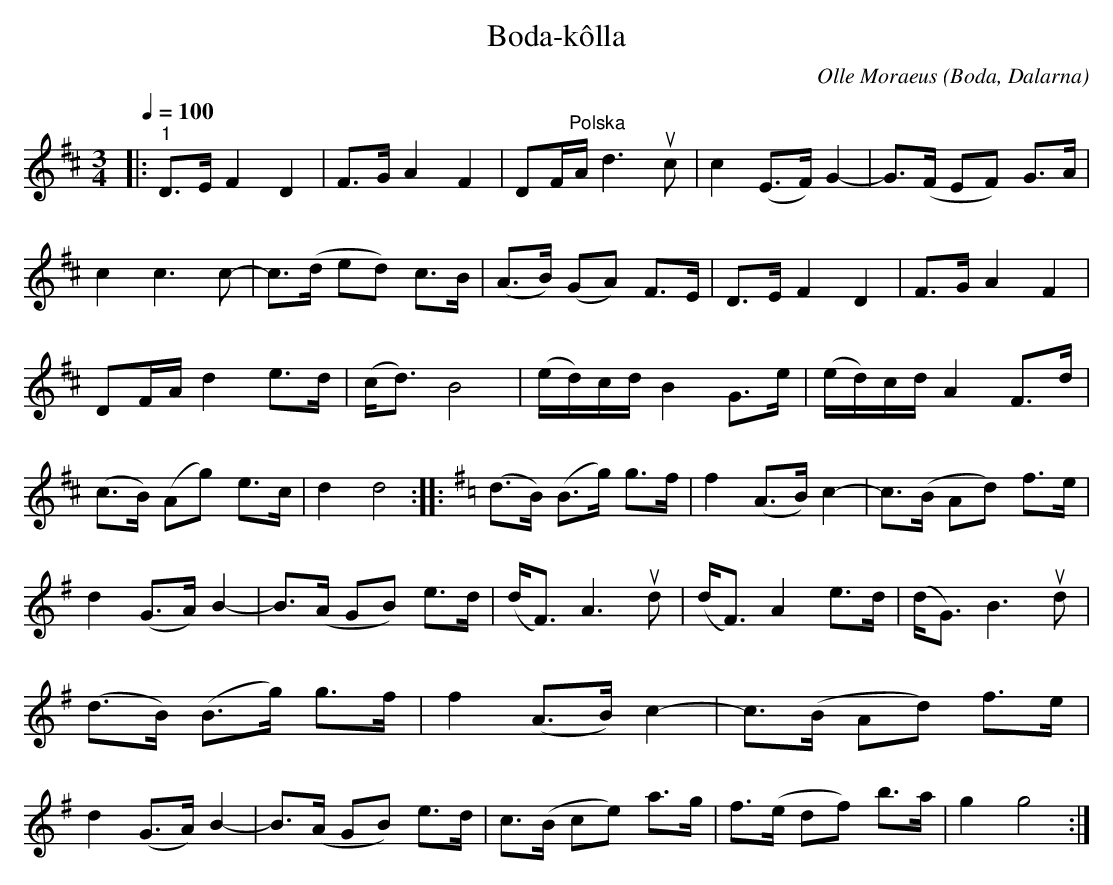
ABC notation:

X:1
T:Boda-kôlla
C:Olle Moraeus
O:Boda, Dalarna
L:1/8
Q:1/4=100
M:3/4
K:D
V:1
|:"^1" D>E F2 D2 | F>G A2 F2 | DF/"^Polska"A/ d3u c | c2 (E>F) G2- |
G>(F EF) G>A | c2 c3 c- | c>(d ed) c>B | (A>B) (GA) F>E |
D>E F2 D2 | F>G A2 F2 | DF/A/ d2 e>d | (c<d) B4 |
(e/d/)c/d/ B2 G>e | (e/d/)c/d/ A2 F>d | (c>B) (Ag) e>c | d2 d4 ::
[K:G] (d>B) (B>g) g>f | f2 (A>B) c2- | c>(B Ad) f>e | d2 (G>A) B2- |
B>(A GB) e>d | (d<F) A3u d | (d<F) A2 e>d | (d<G) B3u d |
(d>B) (B>g) g>f | f2 (A>B) c2- | c>(B Ad) f>e | d2 (G>A) B2- |
B>(A GB) e>d | c>(B ce) a>g | f>(e df) b>a | g2 g4 :|
